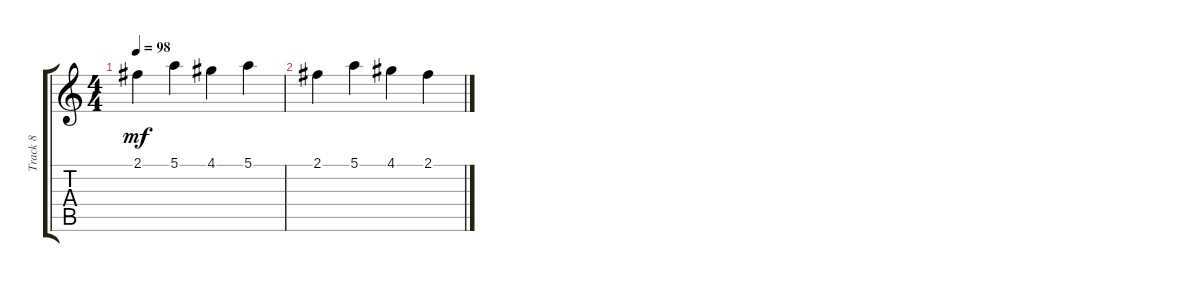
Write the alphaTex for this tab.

\track ("Track 8" "Track 8") {instrument contrabass}
\staff {score tabs}
\tuning (E4 B3 G3 D3 A2 E2) {hide}
\ts (4 4)
\tempo 98
\clef g2
\ks c
2.1.4{dy mf volume 11 instrument contrabass} 5.1.4 4.1.4 5.1.4 |
2.1.4 5.1.4 4.1.4 2.1.4
